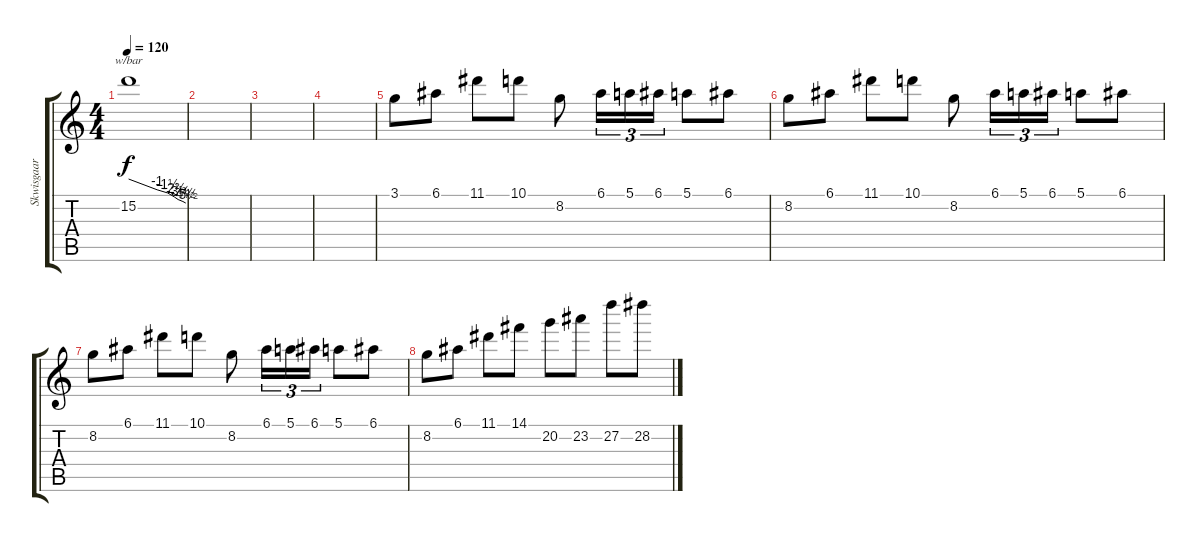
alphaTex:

\track ("Skwisgaar" "Skwisgaar") {instrument distortionguitar}
\staff {score tabs}
\tuning (E4 B3 G3 D3 A2 E2) {hide}
\ts (4 4)
\tempo 120
\clef g2
\ks aminor
15.2.1{tbe (custom default 0 0 30 -4 41 -6 48 -10 52 -14 57 -18 60 -22) dy f} |
|
|
|
3.1.8 6.1.8 11.1.8 10.1.8 8.2.8 6.1.16{tu (3 2)} 5.1.16{tu (3 2)} 6.1.16{tu (3 2)} 5.1.8 6.1.8 |
8.2.8 6.1.8 11.1.8 10.1.8 8.2.8 6.1.16{tu (3 2)} 5.1.16{tu (3 2)} 6.1.16{tu (3 2)} 5.1.8 6.1.8 |
8.2.8 6.1.8 11.1.8 10.1.8 8.2.8 6.1.16{tu (3 2)} 5.1.16{tu (3 2)} 6.1.16{tu (3 2)} 5.1.8 6.1.8 |
8.2.8 6.1.8 11.1.8 14.1.8 20.2.8 23.2.8 27.2.8 28.2.8
